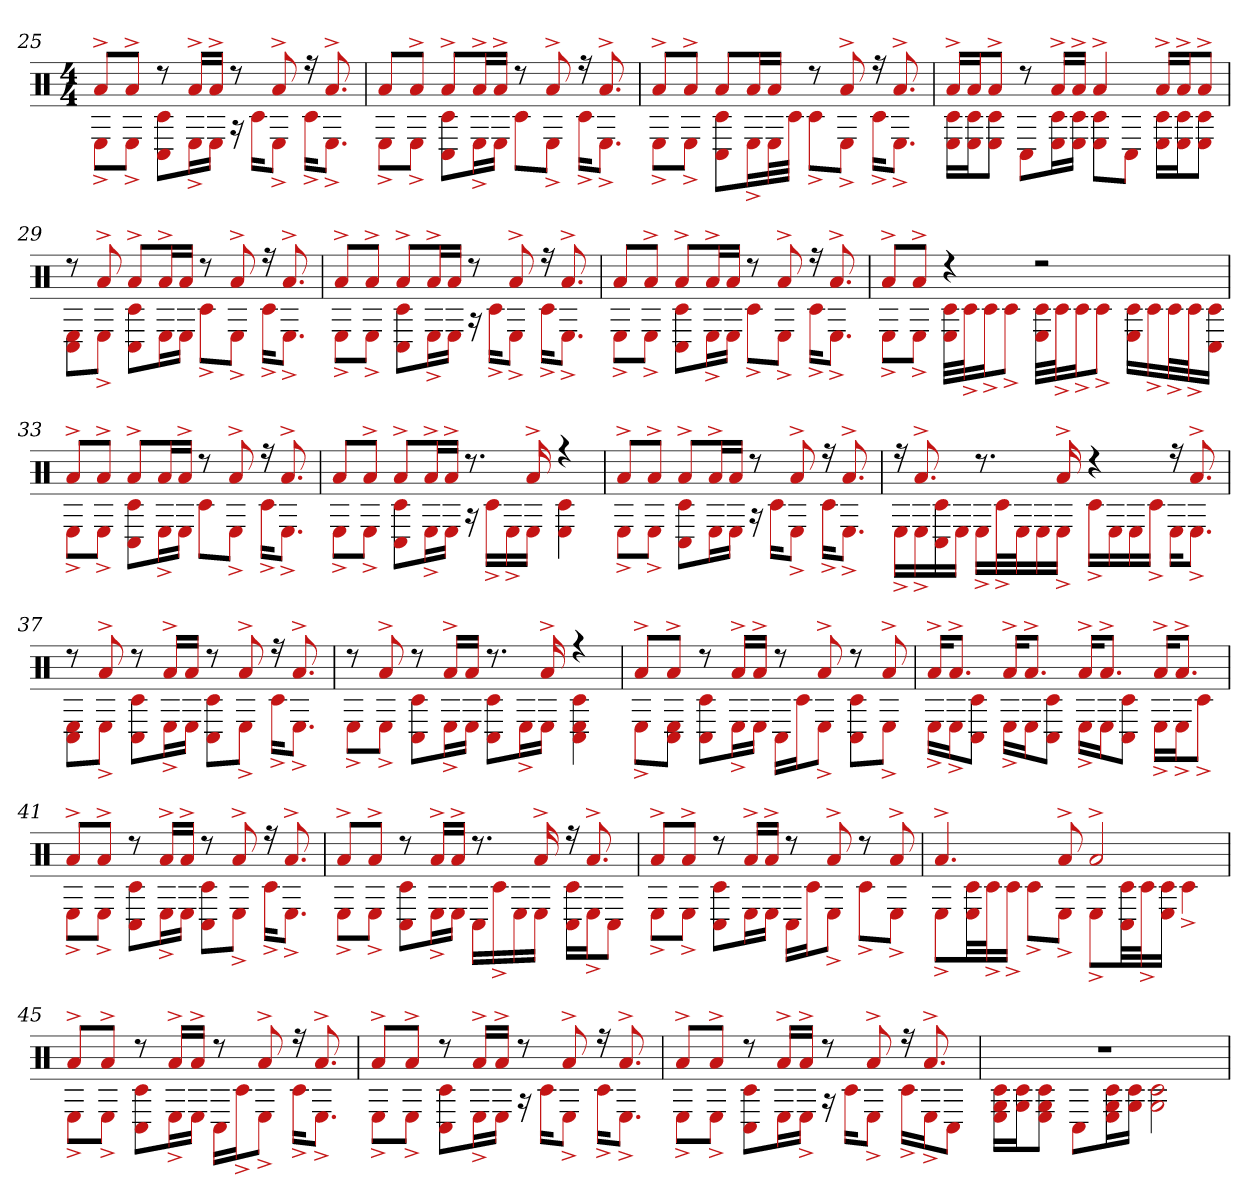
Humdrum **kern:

**kern
*part1
*staff1
*clefX
*k[]
*M4/4
=25
*^
8a^L	8E^L
8a^J	8E^J
8r	8C# 8c#L
16a^LL	16E^L
16a^JJ	16EJJ
8r	16r
.	16c#KL
8a^	8E^J
16r	16c#^KL
8.a^	8.E^J
=26	=26
8aL	8E^L
8a^J	8E^J
8a^L	8C# 8c#L
16a^L	16E^L
16a^JJ	16EJJ
8r	8c#L
8a^	8E^J
16r	16c#^KL
8.a^	8.E^J
=27	=27
8a^L	8E^L
8a^J	8E^J
8aL	8c# 8C#L
16aL	16E^L
16aJJ	32EL
.	32c#JJJ
8r	8c#^L
8a^	8E^J
16r	16c#^KL
8.a^	8.E^J
=28	=28
16a^LL	16E 16c#LL
16aJ	16c# 16EJ
8a^J	8c# 8EJ
8r	8C#L
16a^LL	16E 16c#L
16a^JJ	16E 16c#JJ
4a^	8E 8c#L
.	8C#J
16a^LL	16E 16c#LL
16a^J	16E 16c#J
8a^J	8E 8c#J
=29	=29
8r	8C# 8EL
8a^	8E^J
8a^L	8C# 8c#L
16a^L	16EL
16aJJ	16EJJ
8r	8c#^L
8a^	8E^J
16r	16c#^KL
8.a^	8.E^J
=30	=30
8a^L	8E^L
8a^J	8E^J
8a^L	8C# 8c#L
16a^L	16E^L
16aJJ	16EJJ
8r	16r
.	16c#^KL
8a^	8E^J
16r	16c#^KL
8.a^	8.E^J
=31	=31
8aL	8E^L
8a^J	8E^J
8a^L	8C# 8c#L
16a^L	16E^L
16aJJ	16EJJ
8r	8c#^L
8a^	8E^J
16r	16c#^KL
8.a^	8.E^J
=32	=32
8a^L	8E^L
8a^J	8E^J
4r	32E 32c#LLL
.	32c#^J
.	16c#^J
.	8c#^J
2r	32E 32c#LLL
.	32c#^J
.	16c#^J
.	8c#^J
.	16E 16c#LL
.	16c#^
.	32c#^L
.	32c#^J
.	16c# 16C#JJ
=33	=33
8a^L	8E^L
8a^J	8E^J
8a^L	8c# 8C#L
16aL	16E^L
16a^JJ	16EJJ
8r	8c#L
8a^	8E^J
16r	16c#^KL
8.a^	8.E^J
=34	=34
8aL	8E^L
8a^J	8E^J
8a^L	8C# 8c#L
16a^L	16E^L
16a^JJ	16EJJ
8.r	16r
.	16c#^LL
.	16E^
16a^	16EJJ
4r	4c# 4E
=35	=35
8a^L	8E^L
8a^J	8E^J
8a^L	8C# 8c#L
16a^L	16EL
16aJJ	16EJJ
8r	16r
.	16c#KL
8a^	8E^J
16r	16c#^KL
8.a^	8.E^J
=36	=36
16r	16E^LL
8.a^	16E^
.	16C# 16c#
.	16EJJ
8.r	16E^LL
.	32c#^L
.	32EJ
.	16E
16a^	16E^JJ
4r	16c#^LL
.	16E
.	16E
.	16c#^JJ
16r	16EKL
8.a^	8.E^J
=37	=37
8r	8C# 8EL
8a^	8E^J
8r	8C# 8c#L
16a^LL	16E^L
16aJJ	16EJJ
8r	8C# 8c#L
8a^	8E^J
16r	16c#^KL
8.a^	8.E^J
=38	=38
8r	8E^L
8a^	8E^J
8r	8c# 8C#L
16a^LL	16E^L
16aJJ	16EJJ
8.r	8C# 8c#L
.	16E^L
16a^	16EJJ
4r	4C# 4c# 4E
=39	=39
8a^L	8E^L
8a^J	8C# 8EJ
8r	8c# 8C#L
16a^LL	16E^L
16a^JJ	16EJJ
8r	16C#LL
.	16c#J
8a^	8E^J
8r	8C# 8c#L
8a^	8E^J
=40	=40
16a^KL	16E^LL
8.a^J	16E^J
.	8C# 8c#J
16a^KL	16E^LL
8.a^J	16EJ
.	8C# 8c#J
16a^KL	16E^LL
8.a^J	16EJ
.	8C# 8c#J
16a^KL	16E^LL
8.a^J	16E^J
.	8c#^J
=41	=41
8a^L	8E^L
8a^J	8E^J
8r	8c# 8C#L
16a^LL	16E^L
16a^JJ	16EJJ
8r	8C# 8c#L
8a^	8E^J
16r	16c#^KL
8.a^	8.E^J
=42	=42
8a^L	8E^L
8a^J	8E^J
8r	8c# 8C#L
16a^LL	16E^L
16a^JJ	16EJJ
8.r	16C#LL
.	16c#^
.	16E
16a^	16EJJ
16r	16C# 16c#LL
8.a^	16E^J
.	8C#J
=43	=43
8a^L	8E^L
8a^J	8E^J
8r	8c# 8C#L
16a^LL	16EL
16a^JJ	16EJJ
8r	16C#LL
.	16c#J
8a^	8E^J
8r	8c#^L
8a^	8E^J
=44	=44
4.a^	8E^L
.	32c# 32ELL
.	32c#^J
.	16c#^JJ
.	8c#^L
8a^	8E^J
2a^	8E^L
.	32c# 32C#LL
.	32c#^J
.	16E 16c#JJ
.	4c#^
=45	=45
8a^L	8E^L
8a^J	8E^J
8r	8c# 8C#L
16a^LL	16E^L
16a^JJ	16EJJ
8r	16C#LL
.	16c#^J
8a^	8E^J
16r	16c#^KL
8.a^	8.E^J
=46	=46
8a^L	8E^L
8a^J	8E^J
8r	8c# 8C#L
16a^LL	16E^L
16a^JJ	16EJJ
8r	16r
.	16c#KL
8a^	8E^J
16r	16c#^KL
8.a^	8.E^J
=47	=47
8a^L	8E^L
8a^J	8E^J
8r	8C# 8c#L
16a^LL	16EL
16a^JJ	16E^JJ
8r	16r
.	16c#KL
8a^	8E^J
16r	16c#^LL
8.a^	16E^J
.	8C#J
=48	=48
1r	16E 16c# 16GLL
.	16c# 16GJ
.	8G 8c# 8EJ
.	8C#L
.	16G 16E 16c#L
.	16G 16c#JJ
.	2G 2c#
*v	*v
=
*-
